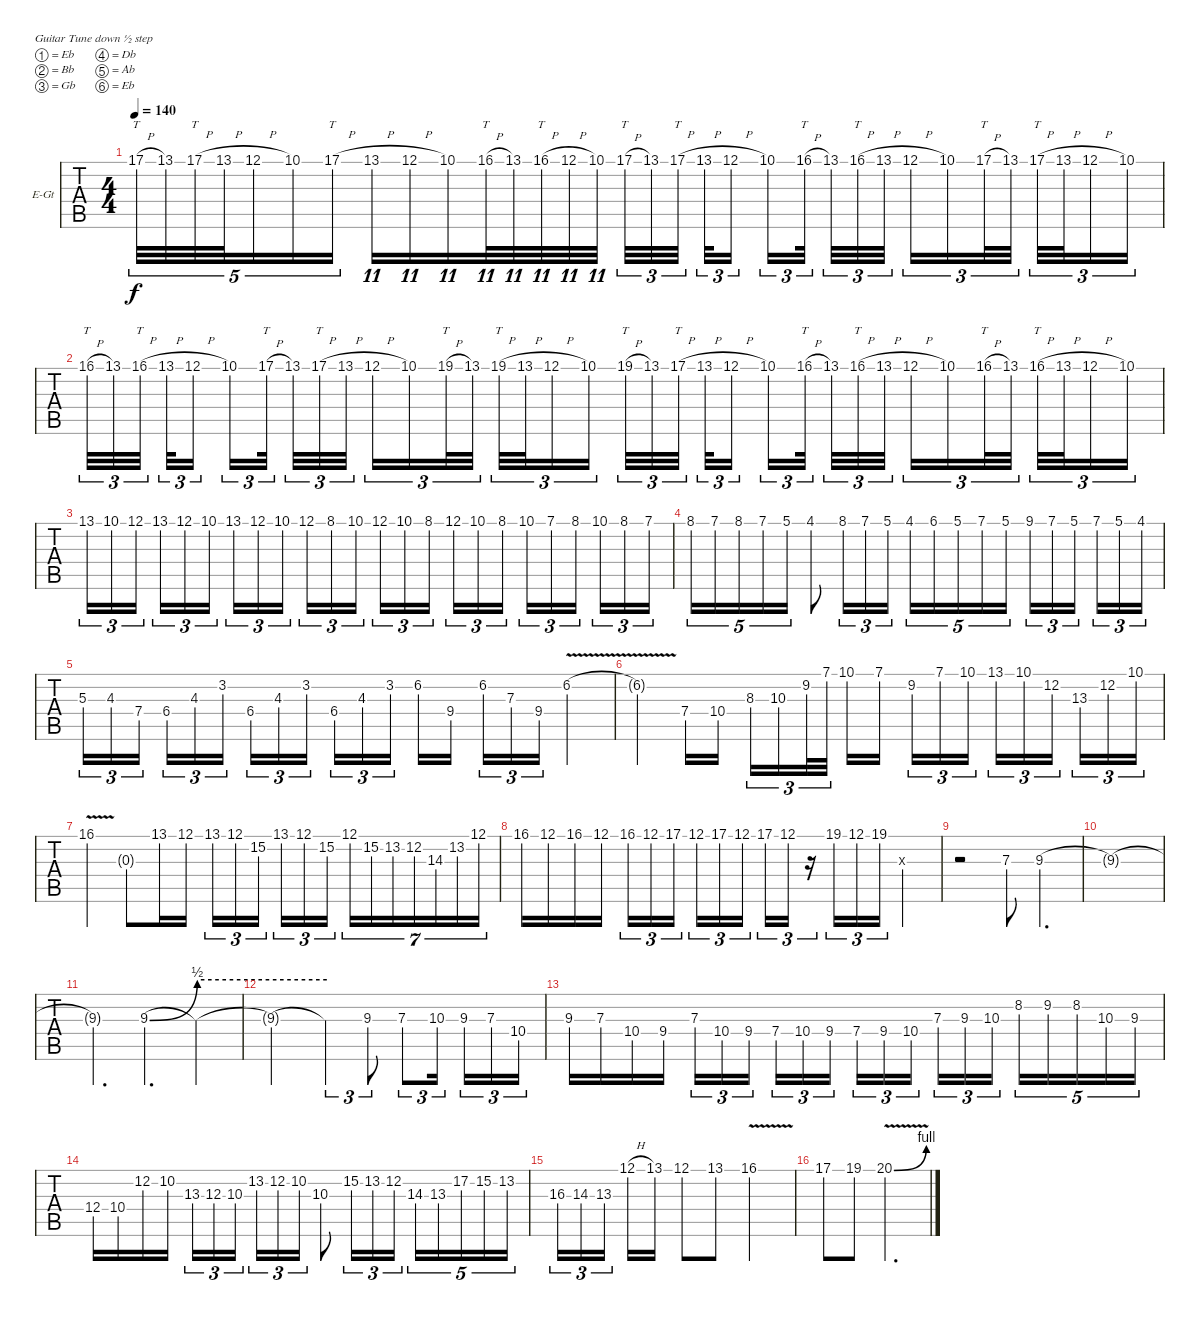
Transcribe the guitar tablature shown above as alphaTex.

\bracketExtendMode groupsimilarinstruments
\firstSystemTrackNameOrientation horizontal
\otherSystemsTrackNameOrientation horizontal
\track ("Guitare lead - Yngwie Malmsteen" "E-Gt") {instrument overdrivenguitar}
\staff {tabs}
\tuning (Eb4 Bb3 Gb3 Db3 Ab2 Eb2)
\ts (4 4)
\tempo 140
\clef g2
\ks c
17.1{h}.32{tt tu (5 4) dy f} 13.1.32{tu (5 4)} 17.1{h}.32{tt tu (5 4)} 13.1{h}.32{tu (5 4)} 12.1{h}.16{tu (5 4)} 10.1.16{tu (5 4)} 17.1{h}.16{tt tu (5 4)} 13.1{h}.16{tu (11 8)} 12.1{h}.16{tu (11 8)} 10.1.16{tu (11 8)} 16.1{h}.32{tt tu (11 8)} 13.1.32{tu (11 8)} 16.1{h}.32{tt tu (11 8)} 12.1{h}.32{tu (11 8)} 10.1.32{tu (11 8)} 17.1{h}.32{tt tu (3 2)} 13.1.32{tu (3 2)} 17.1{h}.32{tt tu (3 2)} 13.1{h}.32{tu (3 2)} 12.1{h}.16{tu (3 2)} 10.1.16{tu (3 2)} 16.1{h}.32{tt tu (3 2)} 13.1.32{tu (3 2)} 16.1{h}.32{tt tu (3 2)} 13.1{h}.32{tu (3 2)} 12.1{h}.16{tu (3 2)} 10.1.16{tu (3 2)} 17.1{h}.32{tt tu (3 2)} 13.1.32{tu (3 2)} 17.1{h}.32{tt tu (3 2)} 13.1{h}.32{tu (3 2)} 12.1{h}.16{tu (3 2)} 10.1.16{tu (3 2)} |
16.1{h}.32{tt tu (3 2)} 13.1.32{tu (3 2)} 16.1{h}.32{tt tu (3 2)} 13.1{h}.32{tu (3 2)} 12.1{h}.16{tu (3 2)} 10.1.16{tu (3 2)} 17.1{h}.32{tt tu (3 2)} 13.1.32{tu (3 2)} 17.1{h}.32{tt tu (3 2)} 13.1{h}.32{tu (3 2)} 12.1{h}.16{tu (3 2)} 10.1.16{tu (3 2)} 19.1{h}.32{tt tu (3 2)} 13.1.32{tu (3 2)} 19.1{h}.32{tt tu (3 2)} 13.1{h}.32{tu (3 2)} 12.1{h}.16{tu (3 2)} 10.1.16{tu (3 2)} 19.1{h}.32{tt tu (3 2)} 13.1.32{tu (3 2)} 17.1{h}.32{tt tu (3 2)} 13.1{h}.32{tu (3 2)} 12.1{h}.16{tu (3 2)} 10.1.16{tu (3 2)} 16.1{h}.32{tt tu (3 2)} 13.1.32{tu (3 2)} 16.1{h}.32{tt tu (3 2)} 13.1{h}.32{tu (3 2)} 12.1{h}.16{tu (3 2)} 10.1.16{tu (3 2)} 16.1{h}.32{tt tu (3 2)} 13.1.32{tu (3 2)} 16.1{h}.32{tt tu (3 2)} 13.1{h}.32{tu (3 2)} 12.1{h}.16{tu (3 2)} 10.1.16{tu (3 2)} |
13.1.16{tu (3 2)} 10.1.16{tu (3 2)} 12.1.16{tu (3 2)} 13.1.16{tu (3 2)} 12.1.16{tu (3 2)} 10.1.16{tu (3 2)} 13.1.16{tu (3 2)} 12.1.16{tu (3 2)} 10.1.16{tu (3 2)} 12.1.16{tu (3 2)} 8.1.16{tu (3 2)} 10.1.16{tu (3 2)} 12.1.16{tu (3 2)} 10.1.16{tu (3 2)} 8.1.16{tu (3 2)} 12.1.16{tu (3 2)} 10.1.16{tu (3 2)} 8.1.16{tu (3 2)} 10.1.16{tu (3 2)} 7.1.16{tu (3 2)} 8.1.16{tu (3 2)} 10.1.16{tu (3 2)} 8.1.16{tu (3 2)} 7.1.16{tu (3 2)} |
8.1.16{tu (5 4)} 7.1.16{tu (5 4)} 8.1.16{tu (5 4)} 7.1.16{tu (5 4)} 5.1.16{tu (5 4)} 4.1.8 8.1.16{tu (3 2)} 7.1.16{tu (3 2)} 5.1.16{tu (3 2)} 4.1.16{tu (5 4)} 6.1.16{tu (5 4)} 5.1.16{tu (5 4)} 7.1.16{tu (5 4)} 5.1.16{tu (5 4)} 9.1.16{tu (3 2)} 7.1.16{tu (3 2)} 5.1.16{tu (3 2)} 7.1.16{tu (3 2)} 5.1.16{tu (3 2)} 4.1.16{tu (3 2)} |
5.3.16{tu (3 2)} 4.3.16{tu (3 2)} 7.4.16{tu (3 2)} 6.4.16{tu (3 2)} 4.3.16{tu (3 2)} 3.2.16{tu (3 2)} 6.4.16{tu (3 2)} 4.3.16{tu (3 2)} 3.2.16{tu (3 2)} 6.4.16{tu (3 2)} 4.3.16{tu (3 2)} 3.2.16{tu (3 2)} 6.2.16 9.4.16 6.2.16{tu (3 2)} 7.3.16{tu (3 2)} 9.4.16{tu (3 2)} 6.2{v}.4 |
6.2{v t}.4 7.4.16 10.4.16 8.3.16{tu (3 2)} 10.3.16{tu (3 2)} 9.2.32{tu (3 2)} 7.1.32{tu (3 2)} 10.1.16 7.1.16 9.2.16{tu (3 2)} 7.1.16{tu (3 2)} 10.1.16{tu (3 2)} 13.1.16{tu (3 2)} 10.1.16{tu (3 2)} 12.2.16{tu (3 2)} 13.3.16{tu (3 2)} 12.2.16{tu (3 2)} 10.1.16{tu (3 2)} |
16.1{v}.4 0.3{g}.8 13.1.16 12.1.16 13.1.16{tu (3 2)} 12.1.16{tu (3 2)} 15.2.16{tu (3 2)} 13.1.16{tu (3 2)} 12.1.16{tu (3 2)} 15.2.16{tu (3 2)} 12.1.16{tu (7 4)} 15.2.16{tu (7 4)} 13.2.16{tu (7 4)} 12.2.16{tu (7 4)} 14.3.16{tu (7 4)} 13.2.16{tu (7 4)} 12.1.16{tu (7 4)} |
16.1.16 12.1.16 16.1.16 12.1.16 16.1.16{tu (3 2)} 12.1.16{tu (3 2)} 17.1.16{tu (3 2)} 12.1.16{tu (3 2)} 17.1.16{tu (3 2)} 12.1.16{tu (3 2)} 17.1.16{tu (3 2)} 12.1.16{tu (3 2)} r.16{tu (3 2)} 19.1.16{tu (3 2)} 12.1.16{tu (3 2)} 19.1.16{tu (3 2)} 0.3{x}.4 |
r.2 7.3.8 9.3.4{d} |
9.3{t}.1 |
9.3{t}.4{d} 9.3{be (bend 0 0 60 2)}.4{d} 9.3{be (hold 0 2 60 2) t}.4 |
9.3{t}.2 9.3{be (prebend 0 2 60 2) t}.4{tu (3 2)} 9.3.8{tu (3 2)} 7.3.8{tu (3 2)} 10.3.16{tu (3 2)} 9.3.16{tu (3 2)} 7.3.16{tu (3 2)} 10.4.16{tu (3 2)} |
9.3.16 7.3.16 10.4.16 9.4.16 7.3.16{tu (3 2)} 10.4.16{tu (3 2)} 9.4.16{tu (3 2)} 7.4.16{tu (3 2)} 10.4.16{tu (3 2)} 9.4.16{tu (3 2)} 7.4.16{tu (3 2)} 9.4.16{tu (3 2)} 10.4.16{tu (3 2)} 7.3.16{tu (3 2)} 9.3.16{tu (3 2)} 10.3.16{tu (3 2)} 8.2.16{tu (5 4)} 9.2.16{tu (5 4)} 8.2.16{tu (5 4)} 10.3.16{tu (5 4)} 9.3.16{tu (5 4)} |
12.4.16 10.4.16 12.2.16 10.2.16 13.3.16{tu (3 2)} 12.3.16{tu (3 2)} 10.3.16{tu (3 2)} 13.2.16{tu (3 2)} 12.2.16{tu (3 2)} 10.2.16{tu (3 2)} 10.3.8 15.2.16{tu (3 2)} 13.2.16{tu (3 2)} 12.2.16{tu (3 2)} 14.3.16{tu (5 4)} 13.3.16{tu (5 4)} 17.2.16{tu (5 4)} 15.2.16{tu (5 4)} 13.2.16{tu (5 4)} |
16.3.16{tu (3 2)} 14.3.16{tu (3 2)} 13.3.16{tu (3 2)} 12.1{h}.16 13.1.16 12.1.8 13.1.8 16.1{v}.2 |
17.1.8 19.1.8 20.1{be (bend 0 0 60 4) v}.2{d}
